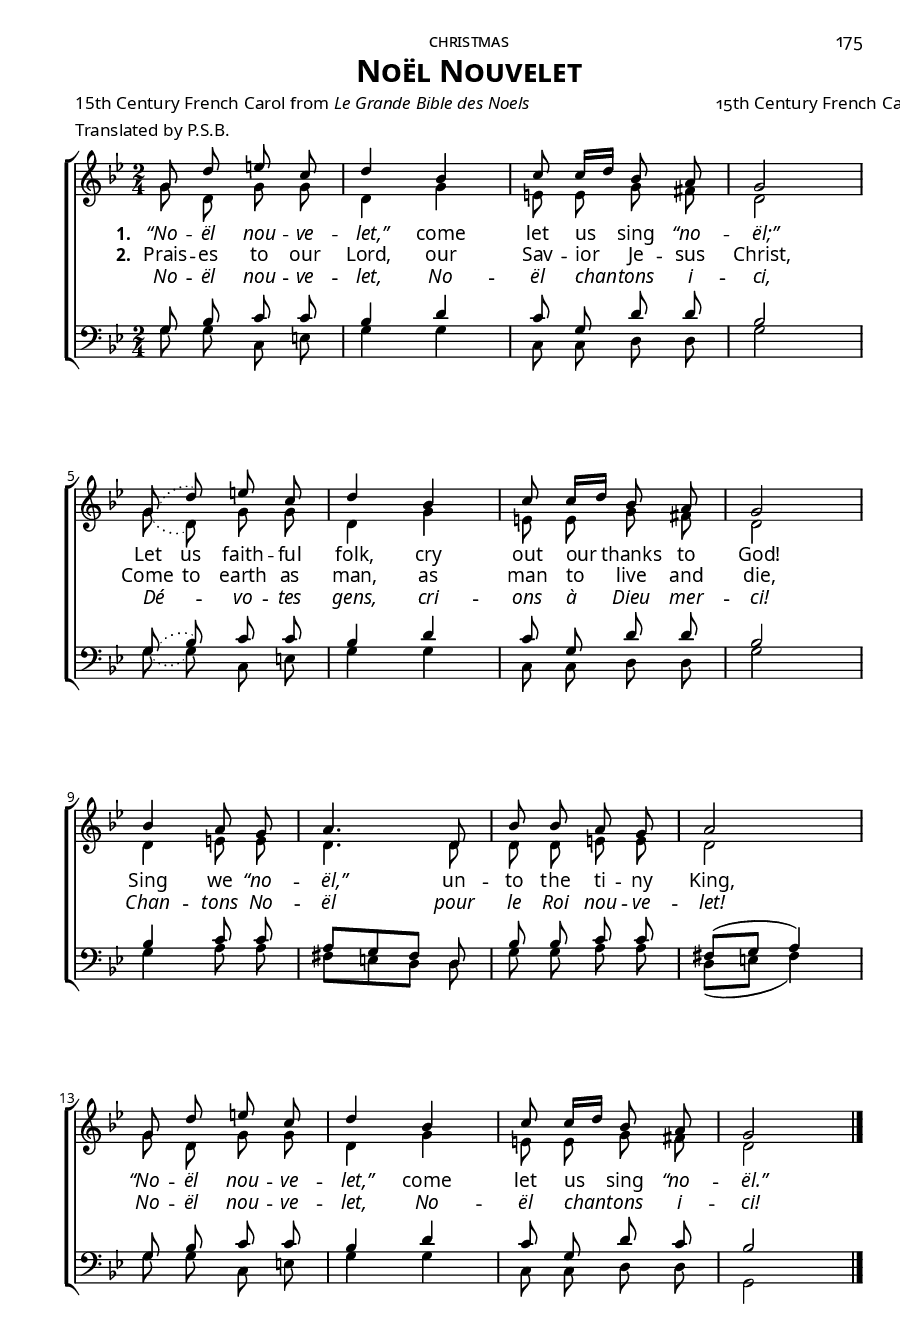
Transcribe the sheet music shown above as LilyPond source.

\version "2.14.2"
\include "util.ly"
\header {
  title = \markup{\override #'(font-name . "Garamond Premier Pro Semibold"){ \abs-fontsize #15 \smallCapsOldStyle"Noël Nouvelet"}}
  poet = \markup\column {\concat{"15th Century French Carol from "\italic "Le Grande Bible des Noels"} "Translated by P.S.B."}
  composer = \markup\oldStyleNum"15th Century French Carol"
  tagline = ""
}
\paper {
  %print-all-headers = ##f
  paper-height = 9\in
  paper-width = 6\in
  indent = 0\in
  %system-system-spacing = #'((basic-distance . 10) (padding . 0))
  %system-system-spacing =
  %  #'((basic-distance . 0)
  %     (minimum-distance . 0)
  %     (padding . -0.35)
  %     (stretchability . 100))
  ragged-last-bottom = ##f
  ragged-bottom = ##f
  two-sided = ##t
  inner-margin = 0.5\in
  outer-margin = 0.25\in
  top-margin = 0.25\in
  bottom-margin = 0.25\in
  first-page-number = #175
  print-first-page-number = ##t
  headerLine = \markup{\override #'(font-name . "Garamond Premier Pro") \smallCapsOldStyle"christmas"}
  oddHeaderMarkup = \markup\fill-line{
     \override #'(font-name . "Garamond Premier Pro")\abs-fontsize #8.5
     \combine 
        \fill-line{"" \on-the-fly #print-page-number-check-first
        \oldStylePageNum""
        }
        \fill-line{\headerLine}
  }
  evenHeaderMarkup = \markup {
     \override #'(font-name . "Garamond Premier Pro")\abs-fontsize #8.5
     \combine
        \on-the-fly #print-page-number-check-first
        \oldStylePageNum""
        \fill-line{\headerLine}
  }
}
#(set-global-staff-size 15) \paper{ #(define fonts (make-pango-font-tree "GoudyOlSt BT" "Garamond Premier Pro" "Garamond Premier Pro" (/ 15 20))) }
global = {
  \key bes \major
  \time 2/4
  \autoBeamOff
}

sopMusic = \relative c'' {
  g8 d' e c |
  d4 bes |
  c8 c16[ d] bes8 a |
  g2 | \break
  
  \slurDotted
  g8( d') e c |
  \slurSolid
  d4 bes |
  c8 c16[ d] bes8 a |
  g2 | \break
  
  bes4 a8 g |
  a4. d,8 |
  bes' bes a g |
  a2 | \break
  
  g8 d' e c |
  d4 bes |
  c8 c16[ d] bes8 a |
  g2 \bar "|."
}
sopWords = \lyricmode {
  
}

altoMusic = \relative c' {
  g'8 d g g |
  d4 g |
  e8 e g fis |
  d2 |
  
  \slurDotted
  g8( d) g g |
  \slurSolid
  d4 g |
  e8 e g fis |
  d2 |
  
  d4 e8 e |
  d4. d8 |
  d d e e |
  d2 |
  
  g8 d g g |
  d4 g |
  e8 e g fis |
  d2 \bar "|."
}
altoWords = \lyricmode {
  \dropLyricsV
  \set stanza = #"1. "
  \markup\italic “No -- \markup\italic ël \markup\italic nou -- \markup\italic ve -- \markup\italic let,”
  come let us sing \markup\italic “no -- \markup\italic ël;”
  \set ignoreMelismata = ##t
  Let us faith -- ful folk,
  \unset ignoreMelismata
  cry out our thanks to God!
  
  Sing we \markup\italic “no -- \markup\italic ël,”
  un -- to the ti -- ny King,
  \markup\italic “No -- \markup\italic ël \markup\italic nou -- \markup\italic ve -- \markup\italic let,”
  come let us sing \markup\italic “no -- \markup\italic ël.”
}
altoWordsII = \lyricmode {
  \dropLyricsV
  \set stanza = #"2. "
  Prais -- es to our Lord, our Sav -- ior Je -- sus Christ,
  \set ignoreMelismata = ##t
  Come to earth as man, 
  \unset ignoreMelismata
  as man to live and die,
  
}
altoWordsIII = \lyricmode {
  \dropLyricsV
  \markup\italic No -- \markup\italic ël \markup\italic nou -- \markup\italic ve -- \markup\italic let, \markup\italic No -- \markup\italic ël \markup\italic chan -- \markup\italic tons \markup\italic i -- \markup\italic ci,
  \markup\italic Dé -- \markup\italic vo -- \markup\italic tes \markup\italic gens, \markup\italic cri -- \markup\italic ons \markup\italic à \markup\italic Dieu \markup\italic mer -- \markup\italic ci!
  
  \markup\italic Chan -- \markup\italic tons \markup\italic No -- \markup\italic ël \markup\italic pour \markup\italic le \markup\italic Roi \markup\italic nou -- \markup\italic ve -- \markup\italic let!
  \markup\italic No -- \markup\italic ël \markup\italic nou -- \markup\italic ve -- \markup\italic let, \markup\italic No -- \markup\italic ël \markup\italic chan -- \markup\italic tons \markup\italic i -- \markup\italic ci!
}
altoWordsIV = \lyricmode {
}

tenorMusic = \relative c' {
  g8 bes c c |
  bes4 d |
  c8 g d' d |
  bes2 |
  
  \slurDotted
  g8( bes) c c |
  \slurSolid
  bes4 d |
  c8 g d' d |
  bes2 |
  
  bes4 c8 c |
  a[ g fis] d |
  bes' bes c c |
  fis,([ g] a4) |
  
  g8 bes c c |
  bes4 d |
  c8 g d' c |
  bes2 \bar "|."
}
tenorWords = \lyricmode {

}

bassMusic = \relative c' {
  g8 g c, e |
  g4 g |
  c,8 c d d |
  g2 |
  
  \slurDotted
  g8( g) c,8 e |
  \slurSolid
  g4 g |
  c,8 c d d |
  g2 |
  
  g4 a8 a |
  fis8[ e d] d8 |
  g g a a |
  d,([ e] fis4) |
  
  g8 g c, e |
  g4 g |
  c,8 c d d |
  g,2 \bar "|."
}
bassWords = \lyricmode {

}

\score {
  <<
   \new ChoirStaff <<
    \new Staff = women <<
      \new Voice = "sopranos" { \voiceOne << \global \sopMusic >> }
      \new Voice = "altos" { \voiceTwo << \global \altoMusic >> }
    >>
    \new Lyrics \with { alignAboveContext = #"women" \override VerticalAxisGroup #'nonstaff-relatedstaff-spacing = #'((basic-distance . 1))} \lyricsto "sopranos" \sopWords
    \new Lyrics = "altosIV"  \with { alignBelowContext = #"women" } \lyricsto "sopranos" \altoWordsIV
    \new Lyrics = "altosIII"  \with { alignBelowContext = #"women" } \lyricsto "sopranos" \altoWordsIII
    \new Lyrics = "altosII"  \with { alignBelowContext = #"women" } \lyricsto "sopranos" \altoWordsII
    \new Lyrics = "altos"  \with { alignBelowContext = #"women" \override VerticalAxisGroup #'nonstaff-relatedstaff-spacing = #'((basic-distance . 1)) } \lyricsto "sopranos" \altoWords
   \new Staff = men <<
      \clef bass
      \new Voice = "tenors" { \voiceOne << \global \tenorMusic >> }
      \new Voice = "basses" { \voiceTwo << \global \bassMusic >> }
    >>
    \new Lyrics \with { alignAboveContext = #"men" \override VerticalAxisGroup #'nonstaff-relatedstaff-spacing = #'((basic-distance . 1)) } \lyricsto "tenors" \tenorWords
    \new Lyrics \with { alignBelowContext = #"men" \override VerticalAxisGroup #'nonstaff-relatedstaff-spacing = #'((basic-distance . 1)) } \lyricsto "basses" \bassWords
  >>
%    \new PianoStaff << \new Staff { \new Voice { \pianoRH } } \new Staff { \clef "bass" \pianoLH } >>
  >>
  \layout {
    \context {
      \Score
      %\override SpacingSpanner #'base-shortest-duration = #(ly:make-moment 1 8)
      %\override SpacingSpanner #'common-shortest-duration = #(ly:make-moment 1 4)
    }
    \context {
      % Remove all empty staves
      % \Staff \RemoveEmptyStaves \override VerticalAxisGroup #'remove-first = ##t
    }
    \context {
      \Lyrics
      \override LyricText #'X-offset = #center-on-word
    }
  }
  \midi {
    \tempo 4 = 75
    \set Staff.midiInstrument = "flute"
  
    \context {
      \Voice
      \remove "Dynamic_performer"
    }
  }
}
